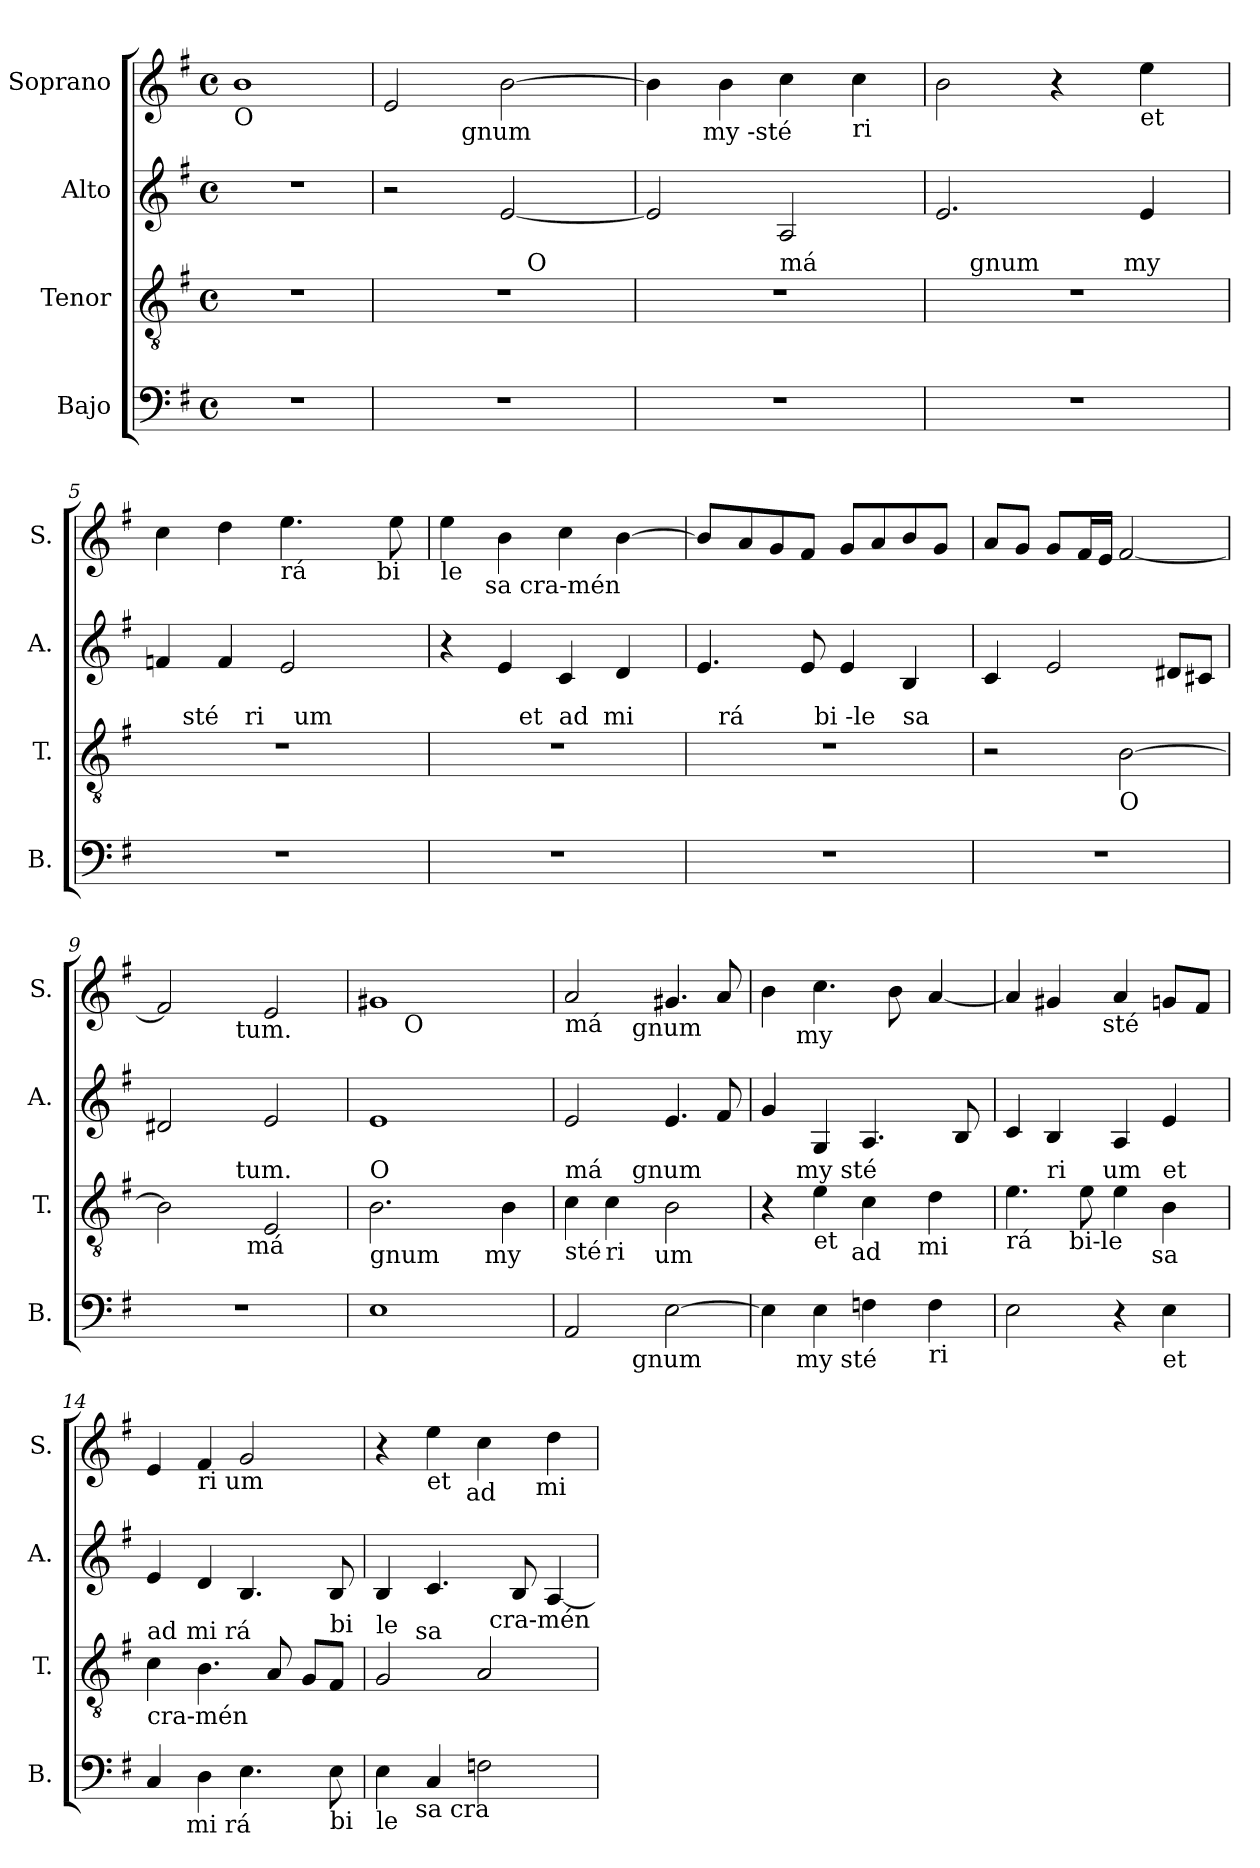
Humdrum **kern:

**kern	**kern	**kern	**kern
*part4	*part3	*part2	*part1
*staff4	*staff3	*staff2	*staff1
*I"Bajo	*I"Tenor	*I"Alto	*I"Soprano
*I'B.	*I'T.	*I'A.	*I'S.
*clefF4	*clefGv2	*clefG2	*clefG2
*ITrd7c12	*	*	*
*k[f#]	*k[f#]	*k[f#]	*k[f#]
*G:	*G:	*G:	*G:
*M4/4	*M4/4	*M4/4	*M4/4
*met(c)	*met(c)	*met(c)	*met(c)
=1	=1	=1	=1
!	!	!	!LO:TX:b:t=O
1r	1r	1r	1b
=2	=2	=2	=2
!	!	!	!LO:TX:b:t=má
*	*^	*	*^
1r	1r	2ryy	2r	2e/	4.ryy
!	!	!	!	!	!LO:TX:b:t=gnum
.	.	.	.	.	2ryy
.	.	16ryy	[<2e/	[>2b\	.
!	!	!LO:TX:a:t=O	!	!	!
.	.	4..ryy	.	.	.
.	.	.	.	.	8ryy
=3	=3	=3	=3	=3	=3
1r	1r	2ryy	2e/]	4b\]	8..ryy
!	!	!	!	!	!LO:TX:b:t=my -sté
.	.	.	.	.	2ryy
.	.	.	.	4b\	.
!	!	!LO:TX:a:t=má	!	!	!
.	.	2ryy	2A/	4cc\	.
.	.	.	.	.	4ryy
!	!	!	!	!LO:TX:b:t=ri	!
.	.	.	.	4cc\	.
.	.	.	.	.	32ryy
=4	=4	=4	=4	=4	=4
!	!	!	!	!LO:TX:b:t=um	!
*	*	*^	*	*v	*v
1r	1r	16.ryy	2ryy	2.e/	2b\
!	!	!LO:TX:a:t=gnum	!	!	!
.	.	2ryy	.	.	.
.	.	.	8..ryy	.	4r
.	.	4ryy	.	.	.
!	!	!	!LO:TX:a:t=my	!	!
.	.	.	4ryy	.	.
!	!	!	!	!	!LO:TX:b:t=et
.	.	.	.	4e/	4ee\
.	.	8ryy	.	.	.
.	.	32ryy	32ryy	.	.
=5	=5	=5	=5	=5	=5
!	!	!	!	!	!LO:TX:b:t=ad mi
*	*	*	*^	*	*^
1r	1r	16.ryy	4ryy	2ryy	4fn/	4cc\	2ryy
!	!	!LO:TX:a:t=sté	!	!	!	!	!
.	.	2ryy	.	.	.	.	.
.	.	.	16.ryy	.	4f/	4dd\	.
!	!	!	!LO:TX:a:t=ri	!	!	!	!
.	.	.	2ryy	.	.	.	.
!	!	!	!	!	!	!LO:TX:b:t=rá	!
.	.	.	.	32ryy	2e/	4.ee\	4ryy
!	!	!	!	!LO:TX:a:t=um	!	!	!
.	.	.	.	4...ryy	.	.	.
.	.	4ryy	.	.	.	.	.
.	.	.	.	.	.	.	16.ryy
!	!	!	!	!	!	!	!LO:TX:b:t=bi
.	.	8ryy	8ryy	.	.	.	8ryy
.	.	.	.	.	.	8ee\	.
.	.	32ryy	32ryy	.	.	.	32ryy
!!LO:LB:g=z	!!
=6	=6	=6	=6	=6	=6	=6	=6
!	!	!	!	!	!	!LO:TX:b:t=le	!
1r	1r	4ryy	2ryy	2ryy	4r	4ee\	8..ryy
!	!	!	!	!	!	!	!LO:TX:b:t=sa cra-mén
.	.	.	.	.	.	.	2ryy
.	.	16ryy	.	.	4e/	4b\	.
!	!	!LO:TX:a:t=et	!	!	!	!	!
.	.	2ryy	.	.	.	.	.
!	!	!	!LO:TX:a:t=ad	!	!	!	!
.	.	.	2ryy	8..ryy	4c/	4cc\	.
!	!	!	!	!LO:TX:a:t=mi	!	!	!
.	.	.	.	4ryy	.	.	4ryy
.	.	.	.	.	4d/	[>4b\	.
.	.	8.ryy	.	.	.	.	.
.	.	.	.	32ryy	.	.	32ryy
*	*	*	*	*	*	*v	*v
=7	=7	=7	=7	=7	=7	=7
1r	1r	16ryy	4ryy	2.ryy	4.e/	8b/L]
!	!	!LO:TX:a:t=rá	!	!	!	!
.	.	2...ryy	.	.	.	.
.	.	.	.	.	.	8a/
.	.	.	8ryy	.	.	8g/
.	.	.	32ryy	.	8e/	8f#/J
!	!	!	!LO:TX:a:t=bi -le	!	!	!
.	.	.	2ryy	.	.	.
.	.	.	.	.	4e/	8g/L
.	.	.	.	.	.	8a/
!	!	!	!	!LO:TX:a:t=sa	!	!
.	.	.	.	4ryy	4B/	8b/
.	.	.	.	.	.	8g/J
.	.	.	16.ryy	.	.	.
=8	=8	=8	=8	=8	=8	=8
!	!LO:TX:a:t=cra mén	!	!	!	!	!
*	*v	*v	*v	*v	*	*
1r	2r	4c/	8a/L
.	.	.	8g/J
.	.	2e/	8g/L
.	.	.	16f#/L
.	.	.	16e/JJ
!	!LO:TX:b:t=O	!	!
.	[>2B\	.	[<2f#/
.	.	8d#X/L	.
.	.	8c#X/J	.
=9	=9	=9	=9
*	*^	*	*^
*	*	*^	*	*	*
1r	2B\]	4ryy	4..ryy	2d#X/	2f#/]	4ryy
.	.	8ryy	.	.	.	8ryy
.	.	32ryy	.	.	.	32ryy
!	!	!	!	!	!	!LO:TX:b:t=tum.
!	!	!LO:TX:a:t=tum.	!	!	!	!
.	.	2ryy	.	.	.	2ryy
!	!	!	!LO:TX:b:t=má	!	!	!
.	.	.	2ryy	.	.	.
.	2E/	.	.	2e/	2e/	.
.	.	16.ryy	.	.	.	16.ryy
.	.	.	16ryy	.	.	.
=10	=10	=10	=10	=10	=10	=10
!	!LO:TX:b:t=gnum	!	!	!	!	!
!	!LO:TX:a:t=O	!	!	!	!	!
*	*	*v	*v	*	*	*
1EE	2.B\	2ryy	1e	1g#X	8.ryy
!	!	!	!	!	!LO:TX:b:t=O
.	.	.	.	.	2ryy
.	.	8.ryy	.	.	.
!	!	!LO:TX:b:t=my	!	!	!
.	.	4ryy	.	.	4ryy
.	4B\	.	.	.	.
.	.	16ryy	.	.	16ryy
!!LO:PB:g=z	!!
=11	=11	=11	=11	=11	=11
!	!	!	!	!LO:TX:b:t=má	!
!	!LO:TX:a:t=má	!	!	!	!
!	!LO:TX:b:t=sté	!	!	!	!
!LO:TX:b:t=má	!	!	!	!	!
*^	*	*^	*	*	*
2AAA/	4.ryy	4c\	4.ryy	4...ryy	2e/	2a/	4.ryy
!	!	!LO:TX:b:t=ri	!	!	!	!	!
.	.	4c\	.	.	.	.	.
!	!	!	!	!	!	!	!LO:TX:b:t=gnum
!	!	!	!LO:TX:a:t=gnum	!	!	!	!
!	!LO:TX:b:t=gnum	!	!	!	!	!	!
.	2ryy	.	2ryy	.	.	.	2ryy
!	!	!	!	!LO:TX:b:t=um	!	!	!
.	.	.	.	2ryy	.	.	.
[>2EE\	.	2B\	.	.	4.e/	4.g#X/	.
.	8ryy	.	8ryy	.	8f#/	8a/	8ryy
.	.	.	.	32ryy	.	.	.
=12	=12	=12	=12	=12	=12	=12	=12
*	*	*	*	*^	*	*	*
4EE\]	8.ryy	4r	8.ryy	4...ryy	2ryy	4g/	4b\	8.ryy
!	!	!	!	!	!	!	!	!LO:TX:b:t=my
!	!	!	!LO:TX:a:t=my sté	!	!	!	!	!
!	!LO:TX:b:t=my sté	!	!	!	!	!	!	!
.	2ryy	.	2ryy	.	.	.	.	2ryy
!	!	!LO:TX:b:t=et	!	!	!	!	!	!
4EE\	.	4e\	.	.	.	4G/	4.cc\	.
!	!	!	!	!LO:TX:b:t=ad	!	!	!	!
.	.	.	.	2ryy	.	.	.	.
4FFn\	.	4c\	.	.	8..ryy	4.A/	.	.
.	.	.	.	.	.	.	8b\	.
.	4ryy	.	4ryy	.	.	.	.	4ryy
!	!	!	!	!	!LO:TX:b:t=mi	!	!	!
.	.	.	.	.	4ryy	.	.	.
!LO:TX:b:t=ri	!	!	!	!	!	!	!	!
4FF\	.	4d\	.	.	.	.	[<4a/	.
.	.	.	.	.	.	8B/	.	.
.	16ryy	.	16ryy	.	.	.	.	16ryy
.	.	.	.	32ryy	32ryy	.	.	.
=13	=13	=13	=13	=13	=13	=13	=13	=13
!	!	!LO:TX:b:t=rá	!	!	!	!	!	!
!LO:TX:b:t=um	!	!	!	!	!	!	!	!
*v	*v	*	*	*	*^	*	*	*
2EE\	4.e\	4ryy	4ryy	4...ryy	2ryy	4c/	4a/]	4...ryy
!	!	!LO:TX:a:t=ri	!	!	!	!	!	!
.	.	2.ryy	16.ryy	.	.	4B/	4g#X/	.
!	!	!	!LO:TX:b:t=bi-le	!	!	!	!	!
.	.	.	2ryy	.	.	.	.	.
.	8e\	.	.	.	.	.	.	.
!	!	!	!	!	!	!	!	!LO:TX:b:t=sté
!	!	!	!	!LO:TX:a:t=um	!	!	!	!
.	.	.	.	2ryy	.	.	.	2ryy
4r	4e\	.	.	.	8..ryy	4A/	4a/	.
!	!	!	!	!	!LO:TX:b:t=sa	!	!	!
.	.	.	.	.	4ryy	.	.	.
!	!LO:TX:a:t=et	!	!	!	!	!	!	!
!LO:TX:b:t=et	!	!	!	!	!	!	!	!
4EE\	4B\	.	.	.	.	4e/	8gn/L	.
.	.	.	8ryy	.	.	.	.	.
.	.	.	.	.	.	.	8f#/J	.
.	.	.	32ryy	32ryy	32ryy	.	.	32ryy
=14	=14	=14	=14	=14	=14	=14	=14	=14
!	!LO:TX:b:t=cra-mén	!	!	!	!	!	!	!
!	!LO:TX:a:t=ad	!	!	!	!	!	!	!
!LO:TX:b:t=ad	!	!	!	!	!	!	!	!
*^	*	*v	*v	*v	*v	*	*v	*v
4CC/	8..ryy	4c\	8..ryy	4e/	4e/
!	!	!	!LO:TX:a:t=mi rá	!	!
!	!LO:TX:b:t=mi rá	!	!	!	!
.	2ryy	.	2ryy	.	.
!	!	!	!	!	!LO:TX:b:t=ri um
4DD\	.	4.B\	.	4d/	4f#/
4.EE\	.	.	.	4.B/	2g/
.	.	8A/	.	.	.
.	4ryy	.	4ryy	.	.
.	.	8G/L	.	.	.
!	!	!LO:TX:a:t=bi	!	!	!
!LO:TX:b:t=bi	!	!	!	!	!
8EE\	.	8F#/J	.	8B/	.
.	32ryy	.	32ryy	.	.
=15	=15	=15	=15	=15	=15
!	!	!LO:TX:a:t=le	!	!	!
!LO:TX:b:t=le	!	!	!	!	!
*	*	*	*^	*	*^
*	*	*	*	*	*	*	*^
4EE\	8..ryy	2G/	8..ryy	2ryy	4B/	4r	4...ryy	2ryy
!	!	!	!LO:TX:a:t=sa	!	!	!	!	!
!	!LO:TX:b:t=sa cra	!	!	!	!	!	!	!
.	2ryy	.	2ryy	.	.	.	.	.
!	!	!	!	!	!	!LO:TX:b:t=et	!	!
4CC/	.	.	.	.	4.c/	4ee\	.	.
!	!	!	!	!	!	!	!LO:TX:b:t=ad	!
.	.	.	.	.	.	.	2ryy	.
2FFn\	.	2A/	.	32ryy	.	4cc\	.	8..ryy
!	!	!	!	!LO:TX:a:t=cra-mén	!	!	!	!
.	.	.	.	4...ryy	.	.	.	.
.	.	.	.	.	8B/	.	.	.
!	!	!	!	!	!	!	!	!LO:TX:b:t=mi
.	4ryy	.	4ryy	.	.	.	.	4ryy
.	.	.	.	.	[<4A/	4dd\	.	.
.	32ryy	.	32ryy	.	.	.	32ryy	32ryy
*v	*v	*	*	*	*	*v	*v	*v
*	*v	*v	*v	*	*
=	=	=	=
*-	*-	*-	*-
